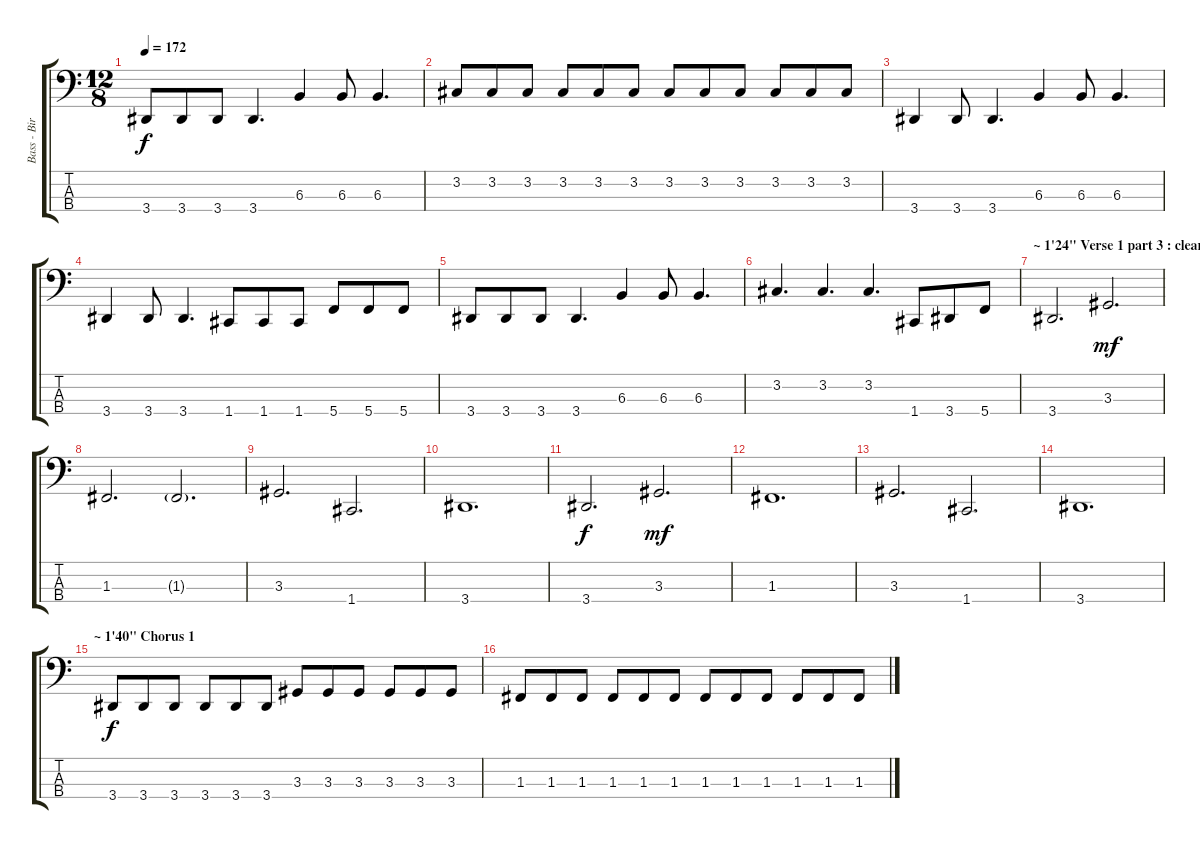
\track ("Bass - Birgit Öllbrunner" "Bass - Bir") {instrument electricbassfinger}
\staff {score tabs}
\tuning (Eb2 Bb1 F1 C1) {hide}
\ts (12 8)
\tempo 172
\clef f4
\ks c
3.4.8{dy f} 3.4.8 3.4.8 3.4.4{d} 6.3.4 6.3.8 6.3.4{d} |
3.2.8 3.2.8 3.2.8 3.2.8 3.2.8 3.2.8 3.2.8 3.2.8 3.2.8 3.2.8 3.2.8 3.2.8 |
3.4.4 3.4.8 3.4.4{d} 6.3.4 6.3.8 6.3.4{d} |
3.4.4 3.4.8 3.4.4{d} 1.4.8 1.4.8 1.4.8 5.4.8 5.4.8 5.4.8 |
3.4.8 3.4.8 3.4.8 3.4.4{d} 6.3.4 6.3.8 6.3.4{d} |
3.2.4{d} 3.2.4{d} 3.2.4{d} 1.4.8 3.4.8 5.4.8 |
\section ("" "~ 1'24\" Verse 1 part 3 : clean break")
3.4.2{d} 3.3.2{d dy mf} |
1.3.2{d} 1.3{g}.2{d} |
3.3.2{d} 1.4.2{d} |
3.4.1{d} |
3.4.2{d dy f} 3.3.2{d dy mf} |
1.3.1{d} |
3.3.2{d} 1.4.2{d} |
3.4.1{d} |
\section ("" "~ 1'40\" Chorus 1 ")
3.4.8{dy f} 3.4.8 3.4.8 3.4.8 3.4.8 3.4.8 3.3.8 3.3.8 3.3.8 3.3.8 3.3.8 3.3.8 |
1.3.8 1.3.8 1.3.8 1.3.8 1.3.8 1.3.8 1.3.8 1.3.8 1.3.8 1.3.8 1.3.8 1.3.8
